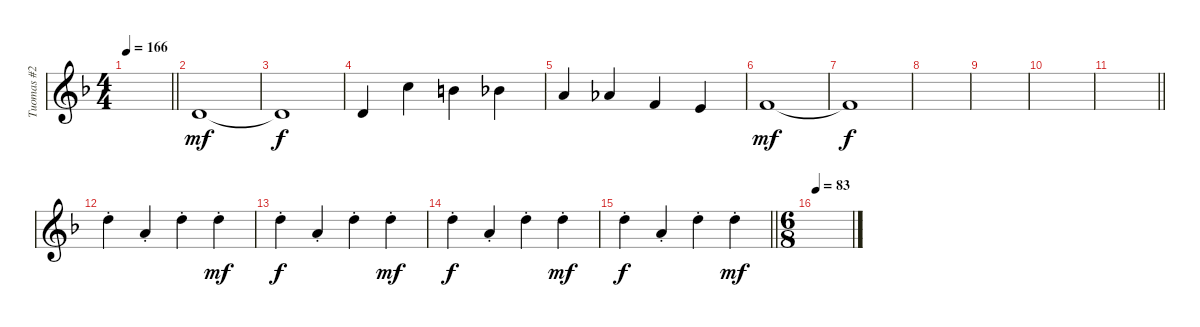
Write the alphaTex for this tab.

\track ("Tuomas #2" "Tuomas #2") {instrument stringensemble1}
\staff {score}
\tuning (E4 B3 G3 D3 A2 E2 B1) {hide}
\ts (4 4)
\tempo 166
\clef g2
\barLineRight lightlight
\ks f
|
\section ("" "")
12.4.1{dy mf} |
12.4{t}.1{dy f} |
7.3.4{volume 8 balance 4 instrument stringensemble1} 17.3.4 16.3.4 15.3.4 |
14.3.4 13.3.4 10.3.4 9.3.4 |
15.4.1{dy mf volume 11 balance 8 instrument synthstrings1} |
15.4{t}.1{dy f} |
|
|
|
\barLineRight lightlight
|
\section ("" "")
10.1{st}.4{volume 4 instrument stringensemble1} 10.2{st}.4 10.1{st}.4 10.1{st}.4{dy mf} |
10.1{st}.4{dy f} 10.2{st}.4 10.1{st}.4 10.1{st}.4{dy mf} |
10.1{st}.4{dy f} 10.2{st}.4 10.1{st}.4 10.1{st}.4{dy mf} |
\barLineRight lightlight
10.1{st}.4{dy f} 10.2{st}.4 10.1{st}.4 10.1{st}.4{dy mf} |
\ts (6 8)
\section ("" "")
\tempo 83
